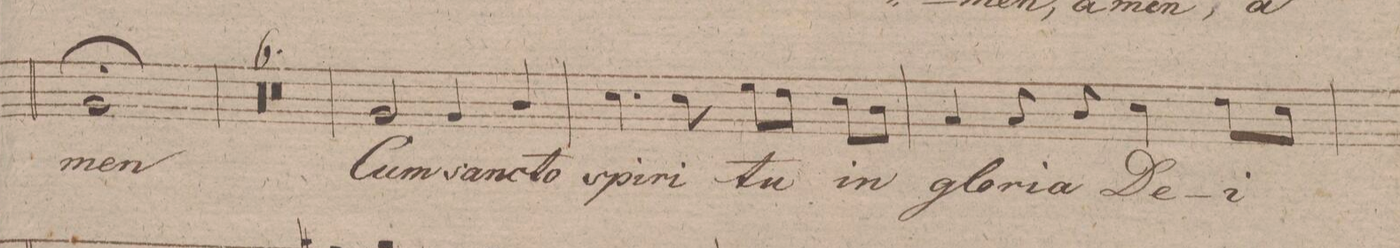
**kern	**text	**dynam
*I"Baſso.	*	*
*clefF4	*	*
*k[f#c#g#d#]	*	*
*met(c)	*	*
*M4/4	*	*
1BB/;	-men	.
=258	=258	=258
00r	.	.
=259	=259	=259
=260	=260	=260
=261	=261	=261
=262	=262	=262
0r	.	.
=263	=263	=263
=264	=264	=264
2BB/	Cum	.
4BB/	san-	.
4D#/	-cto	.
=265	=265	=265
4.E\	spi-	.
8E\	-ri-	.
8G#\L	-tu	.
8F#\J	.	.
8E\L	in	.
8D#\J	.	.
=266	=266	=266
4C#/	glo-	.
8C#/	-ri-	.
8D#/	-a	.
4E\	De-	.
8F#\L	-i	.
8E\J	.	.
=267	=267	=267
*-	*-	*-
